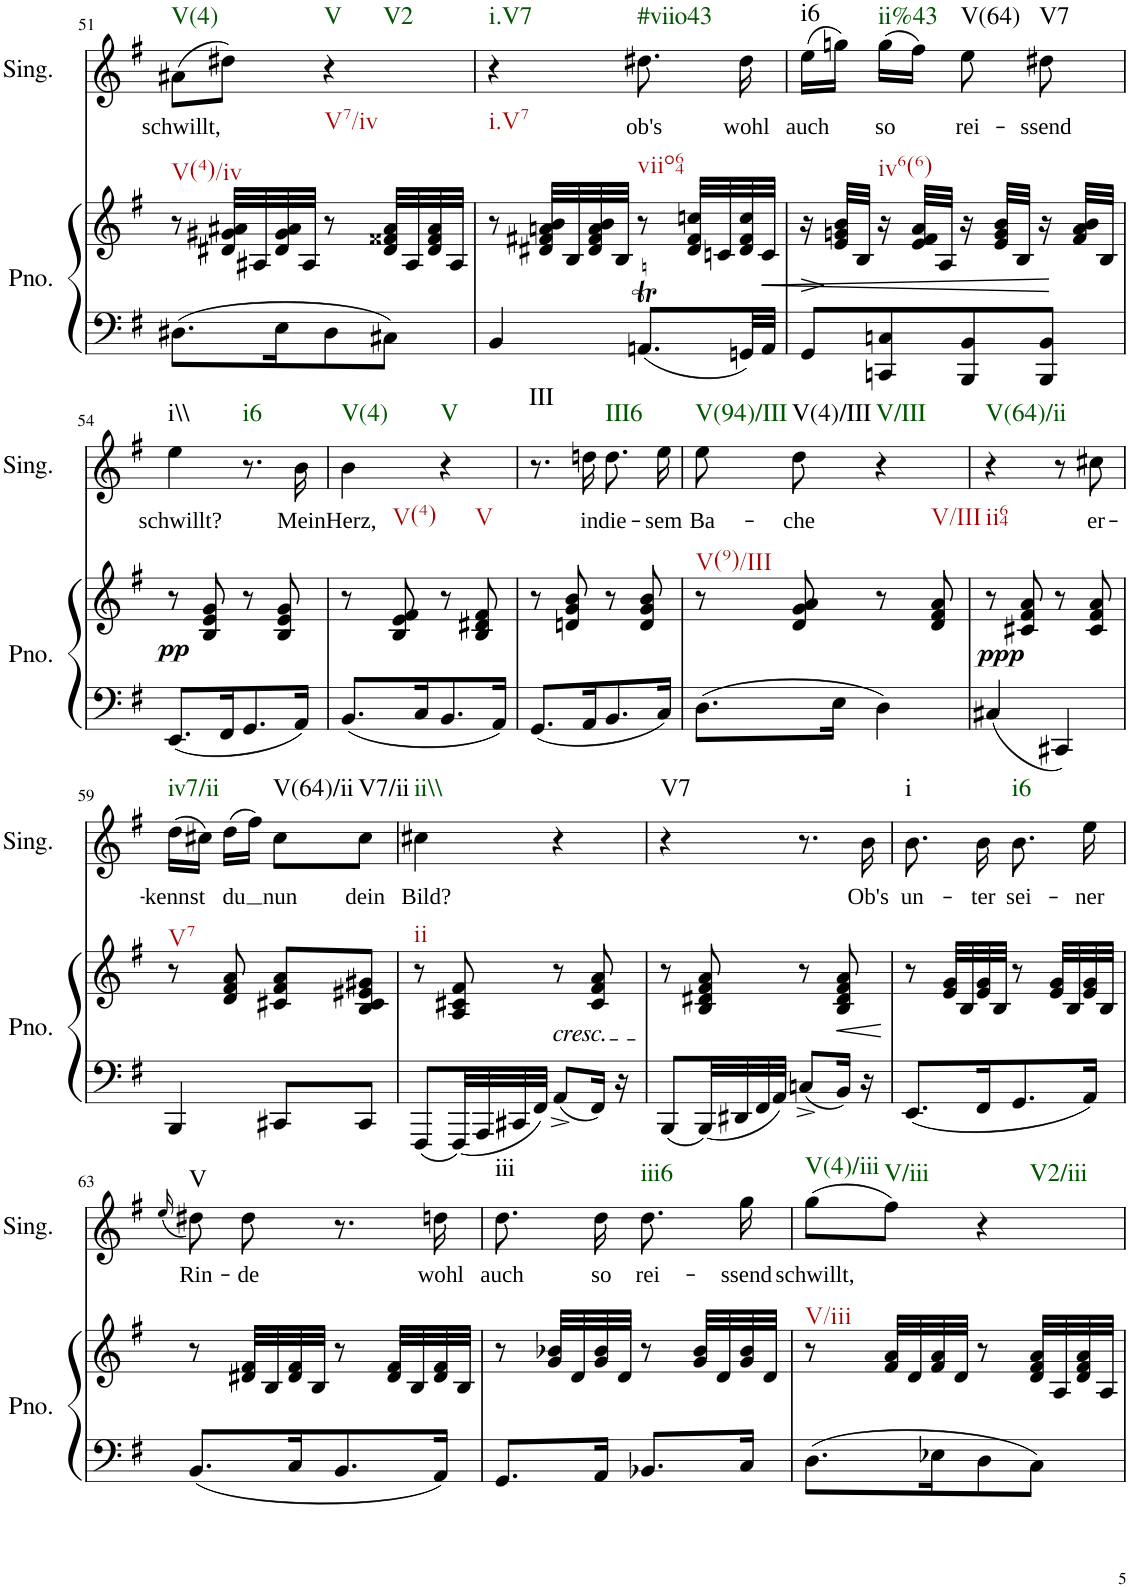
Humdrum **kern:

**kern	**kern	**dynam	**kern	**text	**harte
*part2	*part2	*part2	*part1	*part1	*part1
*staff3	*staff2	*staff2/3	*staff1	*staff1	*
*I"Pianoforte	*	*	*I"Singstimme	*	*
*I'Pno.	*	*	*I'Sing.	*	*
!!LO:PB:g=z
*clefF4	*clefG2	*	*clefG2	*	*
*k[f#]	*k[f#]	*	*k[f#]	*	*
*M2/4	*M2/4	*	*M2/4	*	*
=51	=51	=51	=51	=51	=51
!	!	!	!	!LO:LY:b	!LO:H:kt=V(4)
8.D#X\L	8r	.	(8a#X\L	schwillt,	N
.	32d#X/ 32g#X/ 32a#X/LLL	.	8dd#X\J)	.	.
.	32A#X/	.	.	.	.
16E\K	32d#/ 32g#/ 32a#/	.	.	.	.
.	32A#/JJJ	.	.	.	.
!	!	!	!	!	!LO:H:n=1:kt=V
!	!	!	!	!	!LO:H:n=2:kt=V2
8D#\	8r	.	4r	.	N N
8C#X\J	32d#/ 32f##X/ 32a#/LLL	.	.	.	.
.	32A#/	.	.	.	.
.	32d#/ 32f##/ 32a#/	.	.	.	.
.	32A#/JJJ	.	.	.	.
=52	=52	=52	=52	=52	=52
!	!	!	!	!	!LO:H:kt=i.V7
4BB/	8r	.	4r	.	N
.	32d#X/ 32f#X/ 32an/ 32b/LLL	.	.	.	.
.	32B/	.	.	.	.
.	32d#/ 32f#/ 32a/ 32b/	.	.	.	.
.	32B/JJJ	.	.	.	.
!	!	!	!	!LO:LY:b	!LO:H:kt=#viio43
8.AAnT/L	8r	.	8.dd#X\	ob's	N
.	32d#/ 32f#/ 32ccn/LLL	.	.	.	.
.	32cn/	.	.	.	.
!	!	!	!	!LO:LY:b	!
32GGn/LL	32d#/ 32f#/ 32cc/	.	16dd#\	wohl	.
!	!	!LO:HP:b	!	!	!
32AA/JJJ	32c/JJJ	<	.	.	.
.	.	[	.	.	.
=53	=53	=53	=53	=53	=53
!	!	!LO:HP:b	!	!LO:LY:b	!LO:H:kt=i6
8GG/L	16r	>	(16ee\LL	auch	N
.	32e/ 32gn/ 32b/LLL	]	16ggn\JJ)	.	.
.	32B/JJJ	.	.	.	.
!	!	!	!	!LO:LY:b	!LO:H:kt=ii%43
8CCn/ 8Cn/	16r	.	(16gg\LL	so	N
.	32e/ 32f#/ 32a/LLL	.	16ff#\JJ)	.	.
.	32A/JJJ	.	.	.	.
!	!	!	!	!LO:LY:b	!LO:H:kt=V(64)
8BBB/ 8BB/	16r	.	8ee\	rei-	N
.	32e/ 32g/ 32b/LLL	.	.	.	.
.	32B/JJJ	.	.	.	.
!	!	!	!	!LO:LY:b	!LO:H:kt=V7
8BBB/ 8BB/J	16r	.	8dd#X\	-ssend	N
.	32f#/ 32a/ 32b/LLL	.	.	.	.
.	32B/JJJ	.	.	.	.
!!LO:LB:g=z
=54	=54	=54	=54	=54	=54
!	!	!LO:DY:b	!	!LO:LY:b	!LO:H:kt=i\\
8.EE/L	8r	pp	4ee\	schwillt?	N
.	8B/ 8e/ 8g/	.	.	.	.
16FF#/K	.	.	.	.	.
!	!	!	!	!	!LO:H:kt=i6
8.GG/	8r	.	8.r	.	N
.	8B/ 8e/ 8g/	.	.	.	.
!	!	!	!	!LO:LY:b	!
16AA/Jk	.	.	16b\	Mein	.
=55	=55	=55	=55	=55	=55
!	!	!	!	!LO:LY:b	!LO:H:kt=V(4)
8.BB/L	8r	.	4b\	Herz,	N
.	8B/ 8e/ 8f#/	.	.	.	.
16C/K	.	.	.	.	.
!	!	!	!	!	!LO:H:kt=V
8.BB/	8r	.	4r	.	N
.	8B/ 8d#X/ 8f#/	.	.	.	.
16AA/Jk	.	.	.	.	.
=56	=56	=56	=56	=56	=56
!	!	!	!	!	!LO:H:kt=III
8.GG/L	8r	.	8.r	.	N
.	8dn/ 8g/ 8b/	.	.	.	.
!	!	!	!	!LO:LY:b	!
16AA/K	.	.	16ddn\	in	.
!	!	!	!	!LO:LY:b	!LO:H:kt=III6
8.BB/	8r	.	8.dd\	die-	N
.	8d/ 8g/ 8b/	.	.	.	.
!	!	!	!	!LO:LY:b	!
16C/Jk	.	.	16ee\	-sem	.
=57	=57	=57	=57	=57	=57
!	!	!	!	!LO:LY:b	!LO:H:kt=V(94)/III
8.D\L	8r	.	8ee\	Ba-	N
!	!	!	!	!LO:LY:b	!LO:H:kt=V(4)/III
.	8d/ 8g/ 8a/	.	8dd\	-che	N
16E\Jk	.	.	.	.	.
!	!	!	!	!	!LO:H:kt=V/III
4D\	8r	.	4r	.	N
.	8d/ 8f#/ 8a/	.	.	.	.
=58	=58	=58	=58	=58	=58
!	!	!LO:DY:b	!	!	!LO:H:kt=V(64)/ii
4C#X/	8r	ppp	4r	.	N
.	8c#X/ 8f#/ 8a/	.	.	.	.
4CC#X/	8r	.	8r	.	.
!	!	!	!	!LO:LY:b	!
.	8c#/ 8f#/ 8a/	.	8cc#X\	er-	.
!!LO:LB:g=z
=59	=59	=59	=59	=59	=59
!	!	!	!	!LO:LY:b	!LO:H:kt=iv7/ii
4BBB/	8r	.	(16dd\LL	-kennst	N
.	.	.	16cc#X\JJ)	.	.
!	!	!	!	!LO:LY:b	!
.	8d/ 8f#/ 8a/	.	(16dd\LL	du	.
.	.	.	16ff#\JJ)	.	.
!	!	!	!	!LO:LY:b	!LO:H:kt=V(64)/ii
8CC#X/L	8c#X/ 8f#/ 8a/L	.	8cc#\L	nun	N
!	!	!	!	!LO:LY:b	!LO:H:kt=V7/ii
8CC#/J	8B/ 8c#/ 8e#X/ 8g#X/J	.	8cc#\J	dein	N
=60	=60	=60	=60	=60	=60
!	!	!	!	!LO:LY:b	!LO:H:kt=ii\\
8FFF#/L	8r	.	4cc#X\	Bild?	N
32FFF#/LL	8A/ 8c#X/ 8f#/	.	.	.	.
32AAA/	.	.	.	.	.
32CC#X/	.	.	.	.	.
32FF#/JJJ	.	.	.	.	.
!	!LO:TX:b:i:t=cresc.	!	!	!	!
8AA^/L	8r	.	4r	.	.
16FF#/Jk	8c#/ 8f#/ 8a/	.	.	.	.
16r	.	.	.	.	.
=61	=61	=61	=61	=61	=61
!	!	!	!	!	!LO:H:kt=V7
8BBB/L	8r	.	4r	.	N
32BBB/LL	8B/ 8d#X/ 8f#/ 8a/	.	.	.	.
32DD#X/	.	.	.	.	.
32FF#/	.	.	.	.	.
32AA/JJJ	.	.	.	.	.
8Cn^/L	8r	.	8.r	.	.
!	!	!LO:HP:b	!	!	!
16BB/Jk	8B/ 8d#/ 8f#/ 8a/	<	.	.	.
!	!	!	!	!LO:LY:b	!
16r	.	.	16b\	Ob's	.
.	.	[	.	.	.
=62	=62	=62	=62	=62	=62
!	!	!	!	!LO:LY:b	!LO:H:kt=i
8.EE/L	8r	.	8.b\	un-	N
.	32e/ 32g/LLL	.	.	.	.
.	32B/	.	.	.	.
!	!	!	!	!LO:LY:b	!
16FF#/K	32e/ 32g/	.	16b\	-ter	.
.	32B/JJJ	.	.	.	.
!	!	!	!	!LO:LY:b	!LO:H:kt=i6
8.GG/	8r	.	8.b\	sei-	N
.	32e/ 32g/LLL	.	.	.	.
.	32B/	.	.	.	.
!	!	!	!	!LO:LY:b	!
16AA/Jk	32e/ 32g/	.	16ee\	-ner	.
.	32B/JJJ	.	.	.	.
!!LO:LB:g=z
=63	=63	=63	=63	=63	=63
.	.	.	(16qee/	.	.
!	!	!	!	!LO:LY:b	!LO:H:kt=V
8.BB/L	8r	.	8dd#X\)	Rin-	N
!	!	!	!	!LO:LY:b	!
.	32d#X/ 32f#/LLL	.	8dd#\	-de	.
.	32B/	.	.	.	.
16C/K	32d#/ 32f#/	.	.	.	.
.	32B/JJJ	.	.	.	.
8.BB/	8r	.	8.r	.	.
.	32d#/ 32f#/LLL	.	.	.	.
.	32B/	.	.	.	.
!	!	!	!	!LO:LY:b	!
16AA/Jk	32d#/ 32f#/	.	16ddn\	wohl	.
.	32B/JJJ	.	.	.	.
=64	=64	=64	=64	=64	=64
!	!	!	!	!LO:LY:b	!LO:H:kt=iii
8.GG/L	8r	.	8.dd\	auch	N
.	32g/ 32b-X/LLL	.	.	.	.
.	32d/	.	.	.	.
!	!	!	!	!LO:LY:b	!
16AA/Jk	32g/ 32b-/	.	16dd\	so	.
.	32d/JJJ	.	.	.	.
!	!	!	!	!LO:LY:b	!LO:H:kt=iii6
8.BB-X/L	8r	.	8.dd\	rei-	N
.	32g/ 32b-/LLL	.	.	.	.
.	32d/	.	.	.	.
!	!	!	!	!LO:LY:b	!
16C/Jk	32g/ 32b-/	.	16gg\	-ssend	.
.	32d/JJJ	.	.	.	.
=65	=65	=65	=65	=65	=65
!	!	!	!	!LO:LY:b	!LO:H:kt=V(4)/iii
8.D\L	8r	.	(8gg\L	schwillt,	N
!	!	!	!	!	!LO:H:kt=V/iii
.	32f#/ 32a/LLL	.	8ff#\J)	.	N
.	32d/	.	.	.	.
16E-X\K	32f#/ 32a/	.	.	.	.
.	32d/JJJ	.	.	.	.
!	!	!	!	!	!LO:H:kt=V2/iii
8D\	8r	.	4r	.	N
8C\J	32d/ 32f#/ 32a/LLL	.	.	.	.
.	32A/	.	.	.	.
.	32d/ 32f#/ 32a/	.	.	.	.
.	32A/JJJ	.	.	.	.
=	=	=	=	=	=
*-	*-	*-	*-	*-	*-
